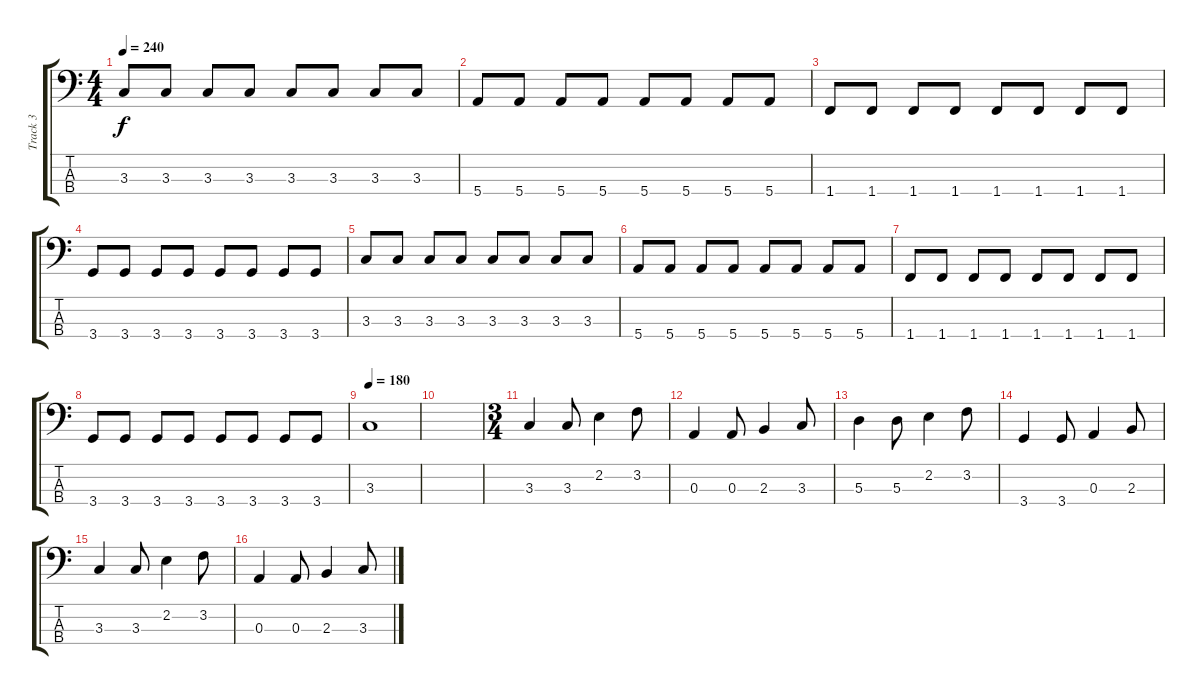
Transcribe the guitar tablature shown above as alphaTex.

\track ("Track 3" "Track 3") {instrument electricbassfinger}
\staff {score tabs}
\tuning (G2 D2 A1 E1) {hide}
\ts (4 4)
\tempo 200
\tempo 240
\clef f4
\ks c
3.3.8{dy f} 3.3.8 3.3.8 3.3.8 3.3.8 3.3.8 3.3.8 3.3.8 |
5.4.8 5.4.8 5.4.8 5.4.8 5.4.8 5.4.8 5.4.8 5.4.8 |
1.4.8 1.4.8 1.4.8 1.4.8 1.4.8 1.4.8 1.4.8 1.4.8 |
3.4.8 3.4.8 3.4.8 3.4.8 3.4.8 3.4.8 3.4.8 3.4.8 |
3.3.8 3.3.8 3.3.8 3.3.8 3.3.8 3.3.8 3.3.8 3.3.8 |
5.4.8 5.4.8 5.4.8 5.4.8 5.4.8 5.4.8 5.4.8 5.4.8 |
1.4.8 1.4.8 1.4.8 1.4.8 1.4.8 1.4.8 1.4.8 1.4.8 |
3.4.8 3.4.8 3.4.8 3.4.8 3.4.8 3.4.8 3.4.8 3.4.8 |
\tempo 180
3.3.1 |
|
\ts (3 4)
3.3.4 3.3.8 2.2.4 3.2.8 |
0.3.4 0.3.8 2.3.4 3.3.8 |
5.3.4 5.3.8 2.2.4 3.2.8 |
3.4.4 3.4.8 0.3.4 2.3.8 |
3.3.4 3.3.8 2.2.4 3.2.8 |
0.3.4 0.3.8 2.3.4 3.3.8
